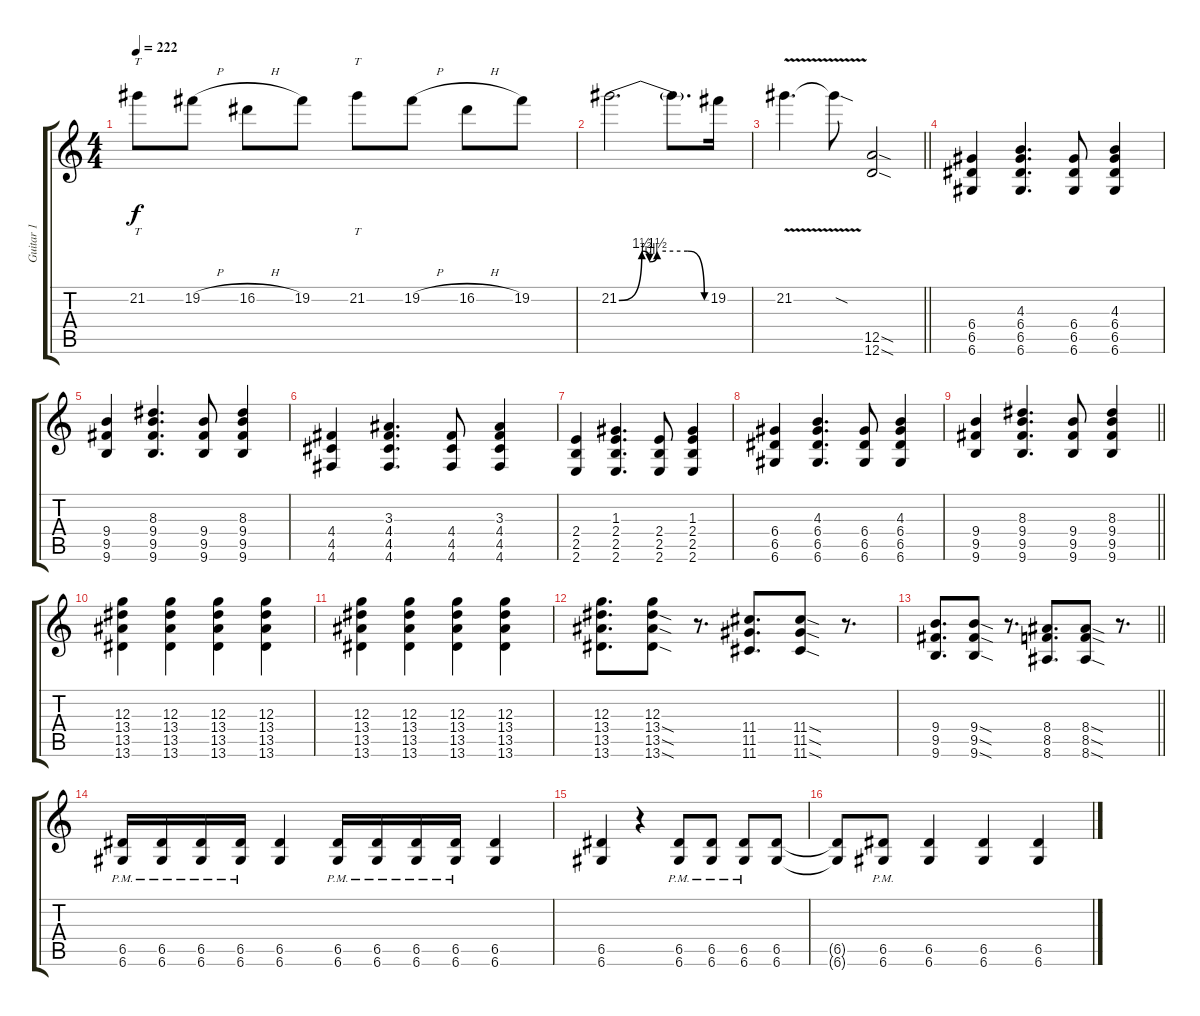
\track ("Guitar 1" "Guitar 1") {instrument distortionguitar}
\staff {score tabs}
\tuning (E4 B3 G3 D3 A2 D2) {hide}
\ts (4 4)
\tempo 222
\clef g2
\ks c
21.2.8{tt dy f} 19.2{h}.8 16.2{h}.8 19.2.8 21.2.8{tt} 19.2{h}.8 16.2{h}.8 19.2.8 |
21.2{be (custom 0 0 15 6 20 4 25 6 45 6 56 0 60 0)}.2{d} 21.2{t}.8{d} 19.2.16 |
\barLineRight lightlight
21.2{v}.4{d} 21.2{sod t}.8 (12.5{sod} 12.6{sod}).2 |
(6.4 6.5 6.6).4 (4.3 6.4 6.5 6.6).4{d} (6.4 6.5 6.6).8 (4.3 6.4 6.5 6.6).4 |
(9.4 9.5 9.6).4 (8.3 9.4 9.5 9.6).4{d} (9.4 9.5 9.6).8 (8.3 9.4 9.5 9.6).4 |
(4.4 4.5 4.6).4 (3.3 4.4 4.5 4.6).4{d} (4.4 4.5 4.6).8 (3.3 4.4 4.5 4.6).4 |
(2.4 2.5 2.6).4 (1.3 2.4 2.5 2.6).4{d} (2.4 2.5 2.6).8 (1.3 2.4 2.5 2.6).4 |
(6.4 6.5 6.6).4 (4.3 6.4 6.5 6.6).4{d} (6.4 6.5 6.6).8 (4.3 6.4 6.5 6.6).4 |
\barLineRight lightlight
(9.4 9.5 9.6).4 (8.3 9.4 9.5 9.6).4{d} (9.4 9.5 9.6).8 (8.3 9.4 9.5 9.6).4 |
(12.3 13.4 13.5 13.6).4 (12.3 13.4 13.5 13.6).4 (12.3 13.4 13.5 13.6).4 (12.3 13.4 13.5 13.6).4 |
(12.3 13.4 13.5 13.6).4 (12.3 13.4 13.5 13.6).4 (12.3 13.4 13.5 13.6).4 (12.3 13.4 13.5 13.6).4 |
(12.3 13.4 13.5 13.6).8{d} (12.3 13.4{sod} 13.5{sod} 13.6{sod}).8 r.8{d} (11.4 11.5 11.6).8{d} (11.4{sod} 11.5{sod} 11.6{sod}).8 r.8{d} |
\barLineRight lightlight
(9.4 9.5 9.6).8{d} (9.4{sod} 9.5{sod} 9.6{sod}).8 r.8{d} (8.4 8.5 8.6).8{d} (8.4{sod} 8.5{sod} 8.6{sod}).8 r.8{d} |
\section ("" "")
(6.5{pm} 6.6{pm}).16 (6.5{pm} 6.6{pm}).16 (6.5{pm} 6.6{pm}).16 (6.5{pm} 6.6{pm}).16 (6.5 6.6).4 (6.5{pm} 6.6{pm}).16 (6.5{pm} 6.6{pm}).16 (6.5{pm} 6.6{pm}).16 (6.5{pm} 6.6{pm}).16 (6.5 6.6).4 |
(6.5 6.6).4 r.4 (6.5{pm} 6.6{pm}).8 (6.5{pm} 6.6{pm}).8 (6.5{pm} 6.6{pm}).8 (6.5 6.6).8 |
(6.5{t} 6.6{t}).8 (6.5{pm} 6.6{pm}).8 (6.5 6.6).4 (6.5 6.6).4 (6.5 6.6).4
